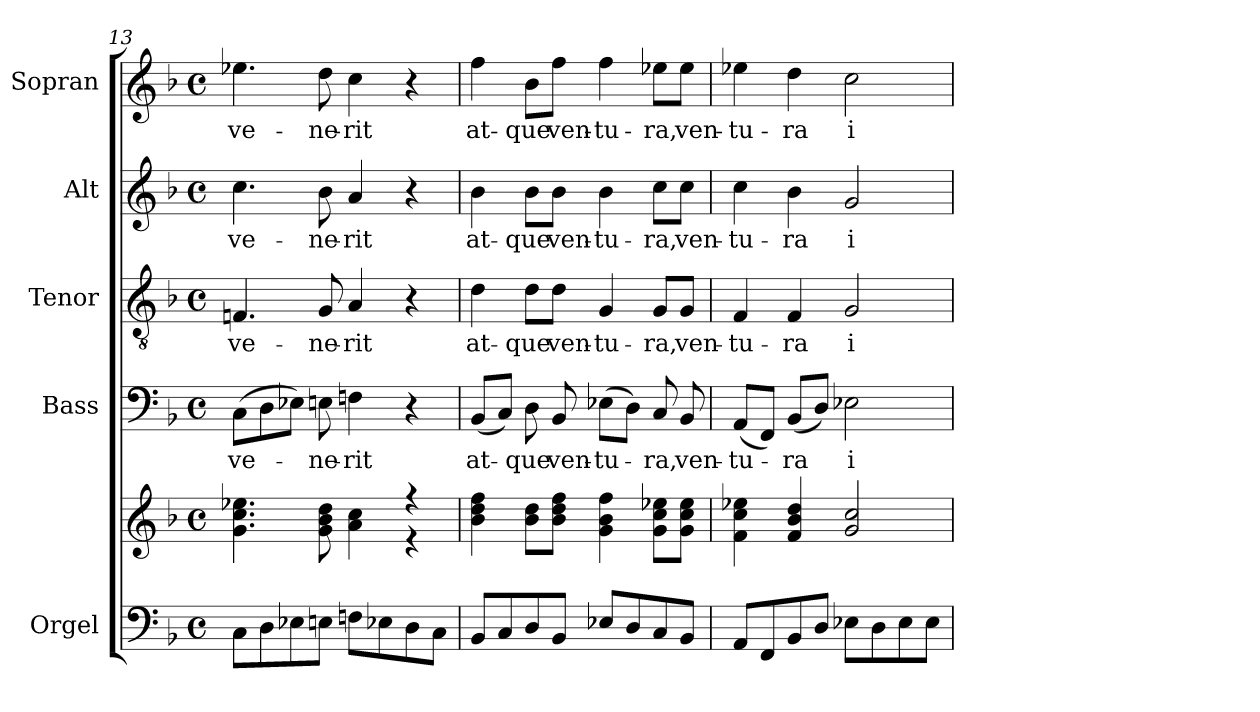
**kern	**kern	**kern	**text	**kern	**text	**kern	**text	**kern	**text
*part5	*part5	*part4	*part4	*part3	*part3	*part2	*part2	*part1	*part1
*staff6	*staff5	*staff4	*staff4	*staff3	*staff3	*staff2	*staff2	*staff1	*staff1
*I"Orgel	*	*I"Bass	*	*I"Tenor	*	*I"Alt	*	*I"Sopran	*
*I'Org.	*	*I'B.	*	*I'T.	*	*I'A.	*	*I'S.	*
!!LO:PB:g=z
*clefF4	*clefG2	*clefF4	*	*clefGv2	*	*clefG2	*	*clefG2	*
*	*	*	*	*ITrd7c12	*	*	*	*	*
*k[b-]	*k[b-]	*k[b-]	*	*k[b-]	*	*k[b-]	*	*k[b-]	*
*F:	*F:	*F:	*	*F:	*	*F:	*	*F:	*
*M4/4	*M4/4	*M4/4	*	*M4/4	*	*M4/4	*	*M4/4	*
*met(c)	*met(c)	*met(c)	*	*met(c)	*	*met(c)	*	*met(c)	*
=13	=13	=13	=13	=13	=13	=13	=13	=13	=13
*	*^	*	*	*	*	*	*	*	*
!	!	!	!	!LO:LY:b:color=#000000	!	!	!	!	!	!
!	!	!	!	!	!	!LO:LY:b:color=#000000	!	!	!	!
!	!	!	!	!	!	!	!	!LO:LY:b:color=#000000	!	!
!	!	!	!	!	!	!	!	!	!	!LO:LY:b:color=#000000
8Ci\L	4.gi\ 4.cci 4.ee-Xi	2.ryy	(8Ci\L	ve-	4.FFni/	ve-	4.cci\	ve-	4.ee-Xi\	ve-
8Di\	.	.	8Di\	.	.	.	.	.	.	.
8E-Xi\	.	.	8E-Xi\J)	.	.	.	.	.	.	.
!	!	!	!	!LO:LY:b:color=#000000	!	!	!	!	!	!
!	!	!	!	!	!	!LO:LY:b:color=#000000	!	!	!	!
!	!	!	!	!	!	!	!	!LO:LY:b:color=#000000	!	!
!	!	!	!	!	!	!	!	!	!	!LO:LY:b:color=#000000
8Eni\J	8gi\ 8b-i 8ddi	.	8Eni\	-ne-	8GGi/	-ne-	8b-i\	-ne-	8ddi\	-ne-
!	!	!	!	!LO:LY:b:color=#000000	!	!	!	!	!	!
!	!	!	!	!	!	!LO:LY:b:color=#000000	!	!	!	!
!	!	!	!	!	!	!	!	!LO:LY:b:color=#000000	!	!
!	!	!	!	!	!	!	!	!	!	!LO:LY:b:color=#000000
8Fni\L	4ai\ 4cci	.	4Fni\	-rit	4AAi/	-rit	4ai/	-rit	4cci\	-rit
8E-Xi\	.	.	.	.	.	.	.	.	.	.
8Di\	4r	4r	4r	.	4r	.	4r	.	4r	.
8Ci\J	.	.	.	.	.	.	.	.	.	.
*	*v	*v	*	*	*	*	*	*	*	*
=14	=14	=14	=14	=14	=14	=14	=14	=14	=14
!	!	!	!LO:LY:b:color=#000000	!	!	!	!	!	!
!	!	!	!	!	!LO:LY:b:color=#000000	!	!	!	!
!	!	!	!	!	!	!	!LO:LY:b:color=#000000	!	!
!	!	!	!	!	!	!	!	!	!LO:LY:b:color=#000000
8BB-i/L	4b-i\ 4ddi 4ffi	(8BB-i/L	at-	4Di\	at-	4b-i\	at-	4ffi\	at-
8Ci/	.	8Ci/J)	.	.	.	.	.	.	.
!	!	!	!LO:LY:b:color=#000000	!	!	!	!	!	!
!	!	!	!	!	!LO:LY:b:color=#000000	!	!	!	!
!	!	!	!	!	!	!	!LO:LY:b:color=#000000	!	!
!	!	!	!	!	!	!	!	!	!LO:LY:b:color=#000000
8Di/	8b-i\ 8ddiL	8Di\	-que	8Di\L	-que	8b-i\L	-que	8b-i\L	-que
!	!	!	!LO:LY:b:color=#000000	!	!	!	!	!	!
!	!	!	!	!	!LO:LY:b:color=#000000	!	!	!	!
!	!	!	!	!	!	!	!LO:LY:b:color=#000000	!	!
!	!	!	!	!	!	!	!	!	!LO:LY:b:color=#000000
8BB-i/J	8b-i\ 8ddi 8ffiJ	8BB-i/	ven-	8Di\J	ven-	8b-i\J	ven-	8ffi\J	ven-
!	!	!	!LO:LY:b:color=#000000	!	!	!	!	!	!
!	!	!	!	!	!LO:LY:b:color=#000000	!	!	!	!
!	!	!	!	!	!	!	!LO:LY:b:color=#000000	!	!
!	!	!	!	!	!	!	!	!	!LO:LY:b:color=#000000
8E-Xi/L	4gi\ 4b-i 4ffi	(8E-Xi\L	-tu-	4GGi/	-tu-	4b-i\	-tu-	4ffi\	-tu-
8Di/	.	8Di\J)	.	.	.	.	.	.	.
!	!	!	!LO:LY:b:color=#000000	!	!	!	!	!	!
!	!	!	!	!	!LO:LY:b:color=#000000	!	!	!	!
!	!	!	!	!	!	!	!LO:LY:b:color=#000000	!	!
!	!	!	!	!	!	!	!	!	!LO:LY:b:color=#000000
8Ci/	8gi\ 8cci 8ee-XiL	8Ci/	-ra,	8GGi/L	-ra,	8cci\L	-ra,	8ee-Xi\L	-ra,
!	!	!	!LO:LY:b:color=#000000	!	!	!	!	!	!
!	!	!	!	!	!LO:LY:b:color=#000000	!	!	!	!
!	!	!	!	!	!	!	!LO:LY:b:color=#000000	!	!
!	!	!	!	!	!	!	!	!	!LO:LY:b:color=#000000
8BB-i/J	8gi\ 8cci 8ee-iJ	8BB-i/	ven-	8GGi/J	ven-	8cci\J	ven-	8ee-i\J	ven-
=15	=15	=15	=15	=15	=15	=15	=15	=15	=15
!	!	!	!LO:LY:b:color=#000000	!	!	!	!	!	!
!	!	!	!	!	!LO:LY:b:color=#000000	!	!	!	!
!	!	!	!	!	!	!	!LO:LY:b:color=#000000	!	!
!	!	!	!	!	!	!	!	!	!LO:LY:b:color=#000000
8AAi/L	4fi\ 4cci 4ee-Xi	(8AAi/L	-tu-	4FFi/	-tu-	4cci\	-tu-	4ee-Xi\	-tu-
8FFi/	.	8FFi/J)	.	.	.	.	.	.	.
!	!	!	!LO:LY:b:color=#000000	!	!	!	!	!	!
!	!	!	!	!	!LO:LY:b:color=#000000	!	!	!	!
!	!	!	!	!	!	!	!LO:LY:b:color=#000000	!	!
!	!	!	!	!	!	!	!	!	!LO:LY:b:color=#000000
8BB-i/	4fi/ 4b-i 4ddi	(8BB-i/L	-ra	4FFi/	-ra	4b-i\	-ra	4ddi\	-ra
8Di/J	.	8Di/J)	.	.	.	.	.	.	.
!	!	!	!LO:LY:b:color=#000000	!	!	!	!	!	!
!	!	!	!	!	!LO:LY:b:color=#000000	!	!	!	!
!	!	!	!	!	!	!	!LO:LY:b:color=#000000	!	!
!	!	!	!	!	!	!	!	!	!LO:LY:b:color=#000000
8E-Xi\L	2gi/ 2cci	2E-Xi\	i-	2GGi/	i-	2gi/	i-	2cci\	i-
8Di\	.	.	.	.	.	.	.	.	.
8E-i\	.	.	.	.	.	.	.	.	.
8E-i\J	.	.	.	.	.	.	.	.	.
=	=	=	=	=	=	=	=	=	=
*-	*-	*-	*-	*-	*-	*-	*-	*-	*-
